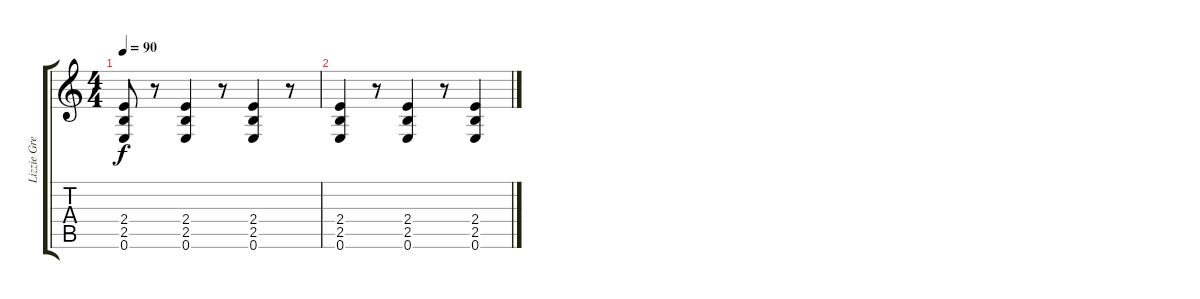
\track ("Lizzie Grey - Rhythm Guitar" "Lizzie Gre") {instrument distortionguitar}
\staff {score tabs}
\tuning (E4 B3 G3 D3 A2 E2) {hide}
\ts (4 4)
\tempo 90
\clef g2
\ks c
(2.4{t} 2.5{t} 0.6{t}).8{dy f} r.8 (2.4 2.5 0.6).4 r.8 (2.4 2.5 0.6).4 r.8 |
(2.4 2.5 0.6).4 r.8 (2.4 2.5 0.6).4 r.8 (2.4 2.5 0.6).4
